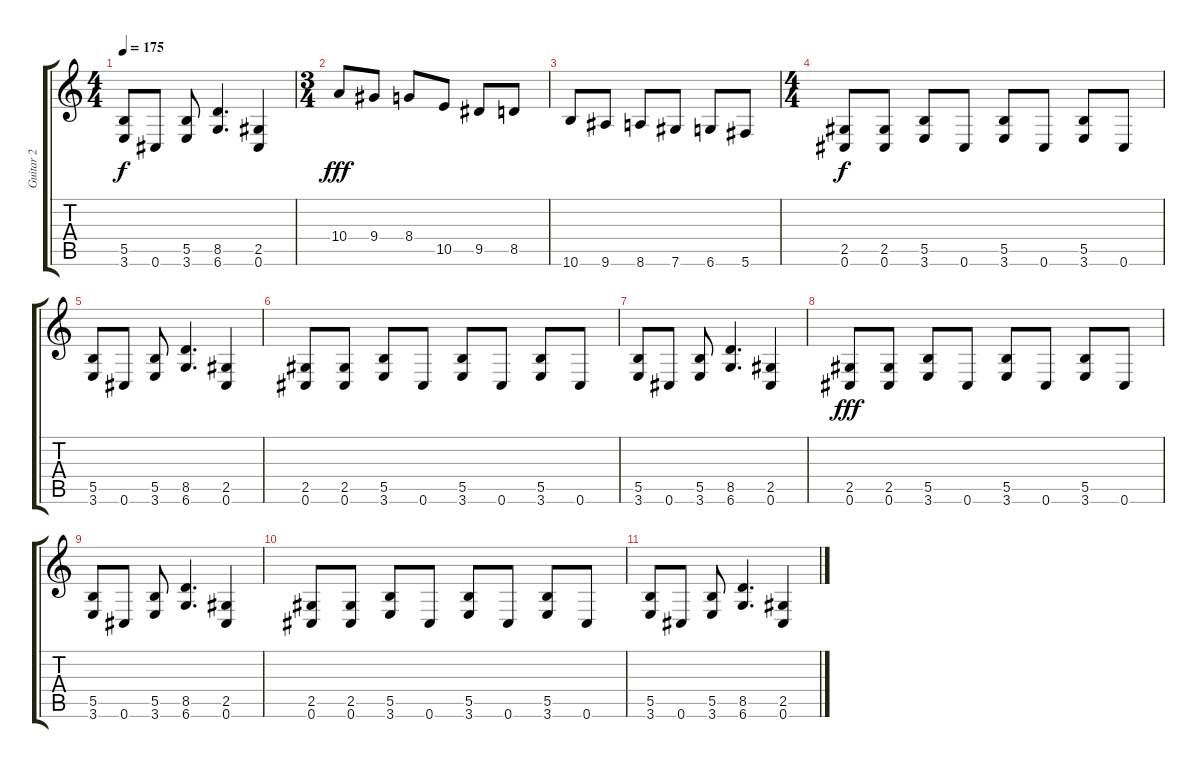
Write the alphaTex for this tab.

\track ("Guitar 2" "Guitar 2") {instrument overdrivenguitar}
\staff {score tabs}
\tuning (Db4 Ab3 E3 B2 Gb2 Db2) {hide}
\ts (4 4)
\tempo 175
\clef g2
\ks c
(5.5 3.6).8{dy f} 0.6.8 (5.5 3.6).8 (8.5 6.6).4{d} (2.5 0.6).4 |
\ts (3 4)
10.4.8{dy fff} 9.4.8 8.4.8 10.5.8 9.5.8 8.5.8 |
10.6.8 9.6.8 8.6.8 7.6.8 6.6.8 5.6.8 |
\ts (4 4)
(2.5 0.6).8{dy f} (2.5 0.6).8 (5.5 3.6).8 0.6.8 (5.5 3.6).8 0.6.8 (5.5 3.6).8 0.6.8 |
(5.5 3.6).8 0.6.8 (5.5 3.6).8 (8.5 6.6).4{d} (2.5 0.6).4 |
(2.5 0.6).8 (2.5 0.6).8 (5.5 3.6).8 0.6.8 (5.5 3.6).8 0.6.8 (5.5 3.6).8 0.6.8 |
(5.5 3.6).8 0.6.8 (5.5 3.6).8 (8.5 6.6).4{d} (2.5 0.6).4 |
(2.5 0.6).8{dy fff} (2.5 0.6).8 (5.5 3.6).8 0.6.8 (5.5 3.6).8 0.6.8 (5.5 3.6).8 0.6.8 |
(5.5 3.6).8 0.6.8 (5.5 3.6).8 (8.5 6.6).4{d} (2.5 0.6).4 |
(2.5 0.6).8 (2.5 0.6).8 (5.5 3.6).8 0.6.8 (5.5 3.6).8 0.6.8 (5.5 3.6).8 0.6.8 |
(5.5 3.6).8 0.6.8 (5.5 3.6).8 (8.5 6.6).4{d} (2.5 0.6).4
